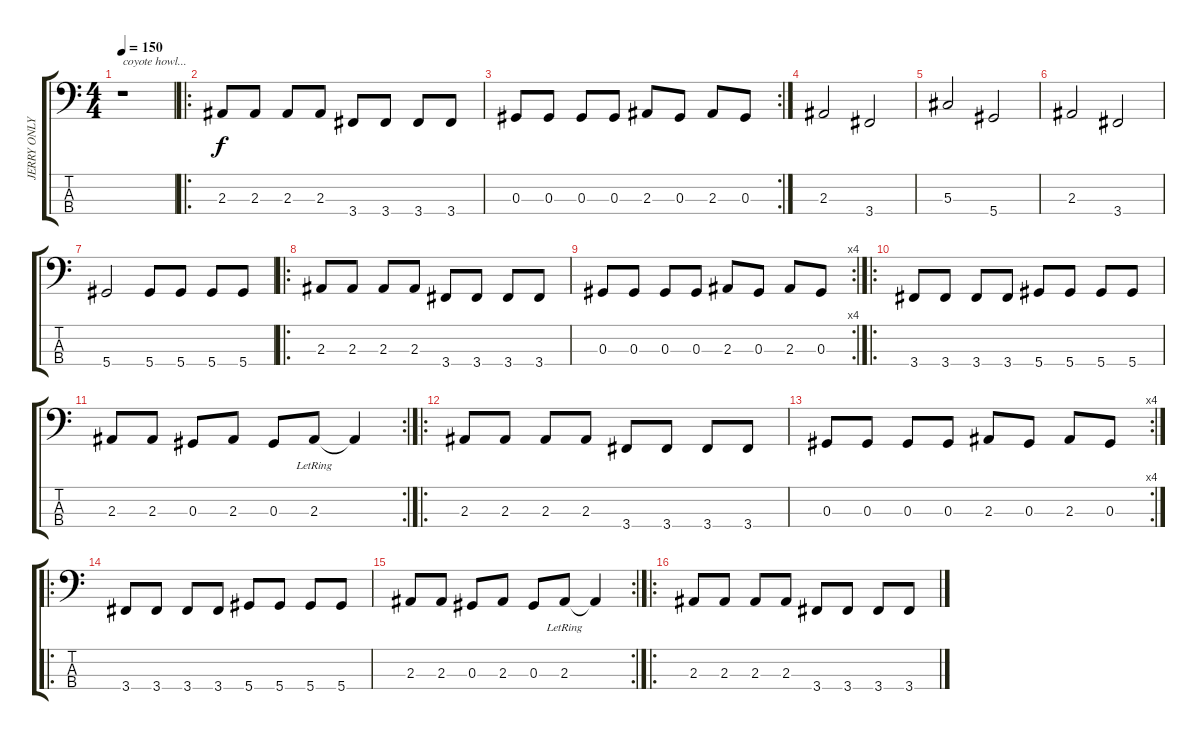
\track ("JERRY ONLY" "JERRY ONLY") {instrument electricbasspick}
\staff {score tabs}
\tuning (Gb2 Db2 Ab1 Eb1) {hide}
\ts (4 4)
\tempo 150
\clef f4
\ks c
r.1{txt "coyote howl..." dy f instrument electricbasspick} |
\ro
2.3.8 2.3.8 2.3.8 2.3.8 3.4.8 3.4.8 3.4.8 3.4.8 |
\rc 2
0.3.8 0.3.8 0.3.8 0.3.8 2.3.8 0.3.8 2.3.8 0.3.8 |
2.3.2 3.4.2 |
5.3.2 5.4.2 |
2.3.2 3.4.2 |
5.4.2 5.4.8 5.4.8 5.4.8 5.4.8 |
\ro
2.3.8 2.3.8 2.3.8 2.3.8 3.4.8 3.4.8 3.4.8 3.4.8 |
\rc 4
0.3.8 0.3.8 0.3.8 0.3.8 2.3.8 0.3.8 2.3.8 0.3.8 |
\ro
3.4.8 3.4.8 3.4.8 3.4.8 5.4.8 5.4.8 5.4.8 5.4.8 |
\rc 2
2.3.8 2.3.8 0.3.8 2.3.8 0.3.8 2.3{lr}.8 2.3{t}.4 |
\ro
2.3.8 2.3.8 2.3.8 2.3.8 3.4.8 3.4.8 3.4.8 3.4.8 |
\rc 4
0.3.8 0.3.8 0.3.8 0.3.8 2.3.8 0.3.8 2.3.8 0.3.8 |
\ro
3.4.8 3.4.8 3.4.8 3.4.8 5.4.8 5.4.8 5.4.8 5.4.8 |
\rc 2
2.3.8 2.3.8 0.3.8 2.3.8 0.3.8 2.3{lr}.8 2.3{t}.4 |
\ro
2.3.8 2.3.8 2.3.8 2.3.8 3.4.8 3.4.8 3.4.8 3.4.8
